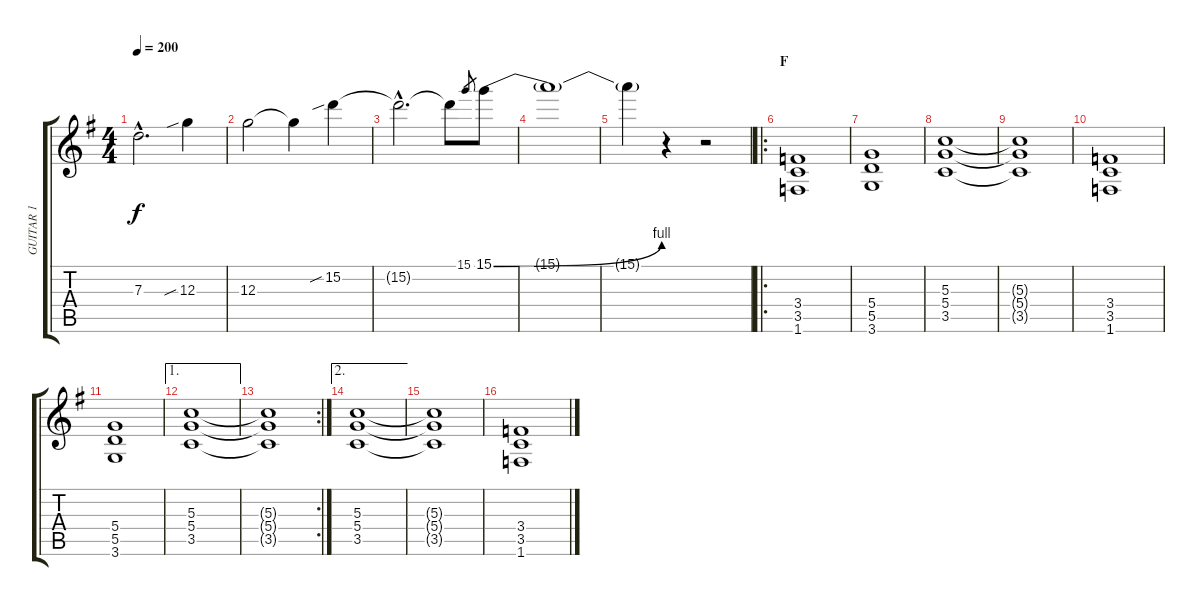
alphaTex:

\track ("GUITAR 1" "GUITAR 1") {instrument electricguitarclean}
\staff {score tabs}
\tuning (E4 B3 G3 D3 A2 E2) {hide}
\ts (4 4)
\tempo 200
\clef g2
\ks eminor
7.3{hac}.2{d dy f} 12.3{sib}.4 |
12.3.2 12.3{t}.4 15.2{sib}.4 |
15.2{hac t}.2{d} 15.2{t}.8 15.1.8{gr} 15.1{be (bend 0 0 60 4)}.8 |
15.1{t}.1 |
15.1{t}.4 r.4 r.2 |
\ro
\section ("" "F")
(3.4 3.5 1.6).1 |
(5.4 5.5 3.6).1 |
(5.3 5.4 3.5).1 |
(5.3{t} 5.4{t} 3.5{t}).1 |
(3.4 3.5 1.6).1 |
(5.4 5.5 3.6).1 |
\ae 1
(5.3 5.4 3.5).1 |
\rc 2
(5.3{t} 5.4{t} 3.5{t}).1 |
\ae 2
(5.3 5.4 3.5).1 |
(5.3{t} 5.4{t} 3.5{t}).1 |
(3.4 3.5 1.6).1
